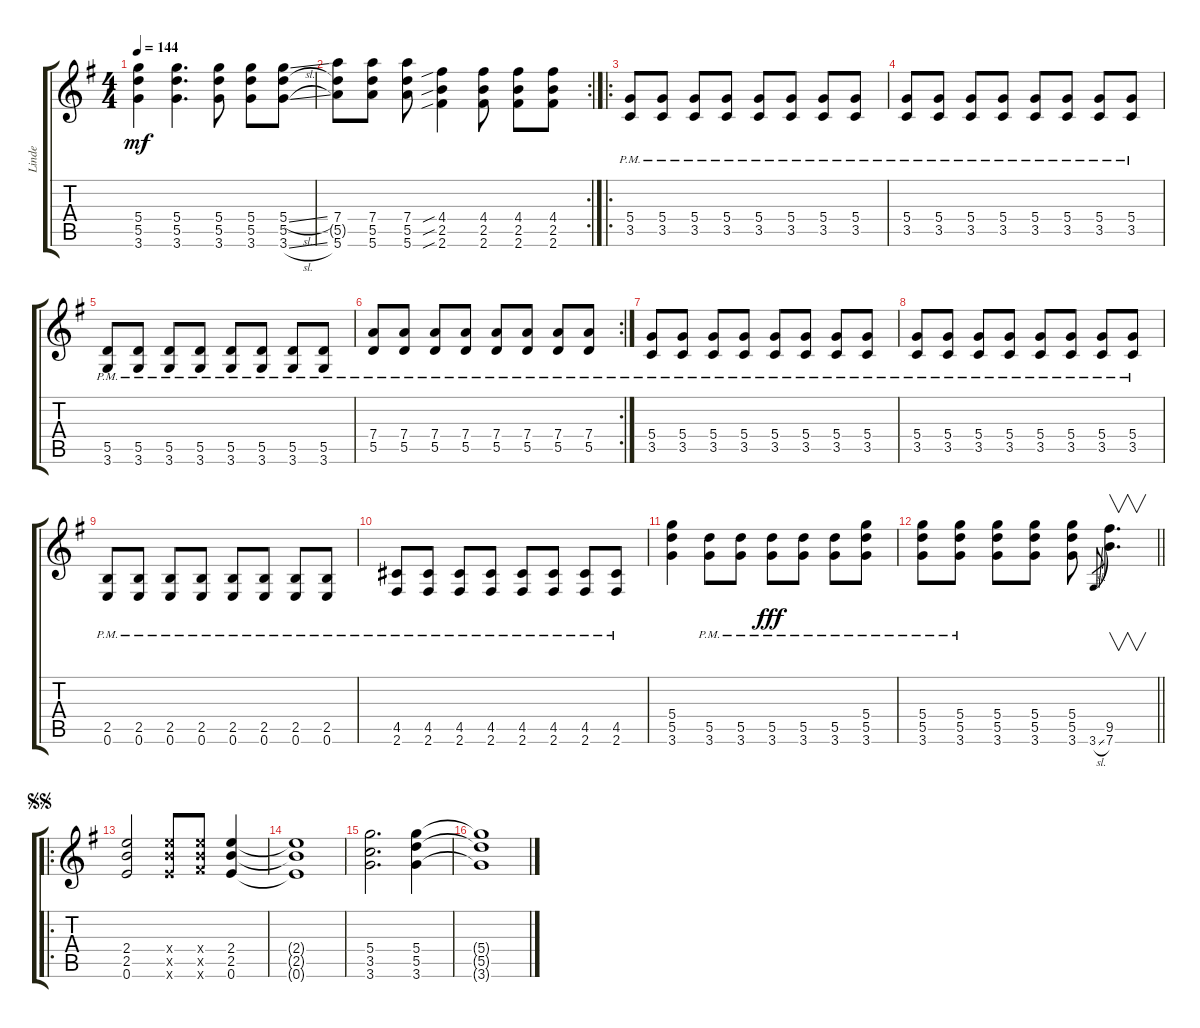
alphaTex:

\track ("Linde" "Linde") {instrument distortionguitar}
\staff {score tabs}
\tuning (E4 B3 G3 D3 A2 E2) {hide}
\ts (4 4)
\tempo 144
\clef g2
\ks g
(5.4 5.5 3.6).4{ot 8vb dy mf} (5.4 5.5 3.6).4{d ot 8vb} (5.4 5.5 3.6).8{ot 8vb} (5.4 5.5 3.6).8{ot 8vb} (5.4{sl} 5.5 3.6{sl}).8{ot 8vb} |
\rc 2
(7.4 5.5{t} 5.6).8{ot 8vb} (7.4 5.5 5.6).8{ot 8vb} (7.4 5.5 5.6).8{ot 8vb} (4.4{sib} 2.5{sib} 2.6{sib}).4{ot 8vb} (4.4 2.5 2.6).8{ot 8vb} (4.4 2.5 2.6).8{ot 8vb} (4.4 2.5 2.6).8{ot 8vb} |
\ro
(5.4{pm} 3.5{pm}).8 (5.4{pm} 3.5{pm}).8 (5.4{pm} 3.5{pm}).8 (5.4{pm} 3.5{pm}).8 (5.4{pm} 3.5{pm}).8 (5.4{pm} 3.5{pm}).8 (5.4{pm} 3.5{pm}).8 (5.4{pm} 3.5{pm}).8 |
(5.4{pm} 3.5{pm}).8 (5.4{pm} 3.5{pm}).8 (5.4{pm} 3.5{pm}).8 (5.4{pm} 3.5{pm}).8 (5.4{pm} 3.5{pm}).8 (5.4{pm} 3.5{pm}).8 (5.4{pm} 3.5{pm}).8 (5.4{pm} 3.5{pm}).8 |
(5.5{pm} 3.6{pm}).8 (5.5{pm} 3.6{pm}).8 (5.5{pm} 3.6{pm}).8 (5.5{pm} 3.6{pm}).8 (5.5{pm} 3.6{pm}).8 (5.5{pm} 3.6{pm}).8 (5.5{pm} 3.6{pm}).8 (5.5{pm} 3.6{pm}).8 |
\rc 2
(7.4{pm} 5.5{pm}).8 (7.4{pm} 5.5{pm}).8 (7.4{pm} 5.5{pm}).8 (7.4{pm} 5.5{pm}).8 (7.4{pm} 5.5{pm}).8 (7.4{pm} 5.5{pm}).8 (7.4{pm} 5.5{pm}).8 (7.4{pm} 5.5{pm}).8 |
(5.4{pm} 3.5{pm}).8 (5.4{pm} 3.5{pm}).8 (5.4{pm} 3.5{pm}).8 (5.4{pm} 3.5{pm}).8 (5.4{pm} 3.5{pm}).8 (5.4{pm} 3.5{pm}).8 (5.4{pm} 3.5{pm}).8 (5.4{pm} 3.5{pm}).8 |
(5.4{pm} 3.5{pm}).8 (5.4{pm} 3.5{pm}).8 (5.4{pm} 3.5{pm}).8 (5.4{pm} 3.5{pm}).8 (5.4{pm} 3.5{pm}).8 (5.4{pm} 3.5{pm}).8 (5.4{pm} 3.5{pm}).8 (5.4{pm} 3.5{pm}).8 |
(2.5{pm} 0.6{pm}).8 (2.5{pm} 0.6{pm}).8 (2.5{pm} 0.6{pm}).8 (2.5{pm} 0.6{pm}).8 (2.5{pm} 0.6{pm}).8 (2.5{pm} 0.6{pm}).8 (2.5{pm} 0.6{pm}).8 (2.5{pm} 0.6{pm}).8 |
(4.5{pm} 2.6{pm}).8 (4.5{pm} 2.6{pm}).8 (4.5{pm} 2.6{pm}).8 (4.5{pm} 2.6{pm}).8 (4.5{pm} 2.6{pm}).8 (4.5{pm} 2.6{pm}).8 (4.5{pm} 2.6{pm}).8 (4.5{pm} 2.6{pm}).8 |
(5.4 5.5 3.6).4{ot 8vb} (5.5{pm} 3.6{pm}).8{ot 8vb} (5.5{pm} 3.6{pm}).8{ot 8vb} (5.5{pm} 3.6{pm}).8{ot 8vb dy fff} (5.5{pm} 3.6{pm}).8{ot 8vb} (5.5{pm} 3.6{pm}).8{ot 8vb} (5.4{pm} 5.5{pm} 3.6{pm}).8{ot 8vb} |
\barLineRight lightlight
(5.4{pm} 5.5{pm} 3.6{pm}).8{ot 8vb} (5.4{pm} 5.5{pm} 3.6{pm}).8{ot 8vb} (5.4 5.5 3.6).8{ot 8vb} (5.4 5.5 3.6).8{ot 8vb} (5.4 5.5 3.6).8{ot 8vb} 3.6{sl}.8{gr} (9.5 7.6).4{v d ot 8vb} |
\ro
\jump segnosegno
(2.4 2.5 0.6).2{ot 8vb} (2.4{x} 2.5{x} 0.6{x}).8{ot 8vb} (2.4{x} 2.5{x} 2.6{x}).8{ot 8vb} (2.4 2.5 0.6).4{ot 8vb} |
(2.4{t} 2.5{t} 0.6{t}).1{ot 8vb} |
(5.4 3.5 3.6).2{d ot 8vb} (5.4 5.5 3.6).4{ot 8vb} |
(5.4{t} 5.5{t} 3.6{t}).1{ot 8vb}
